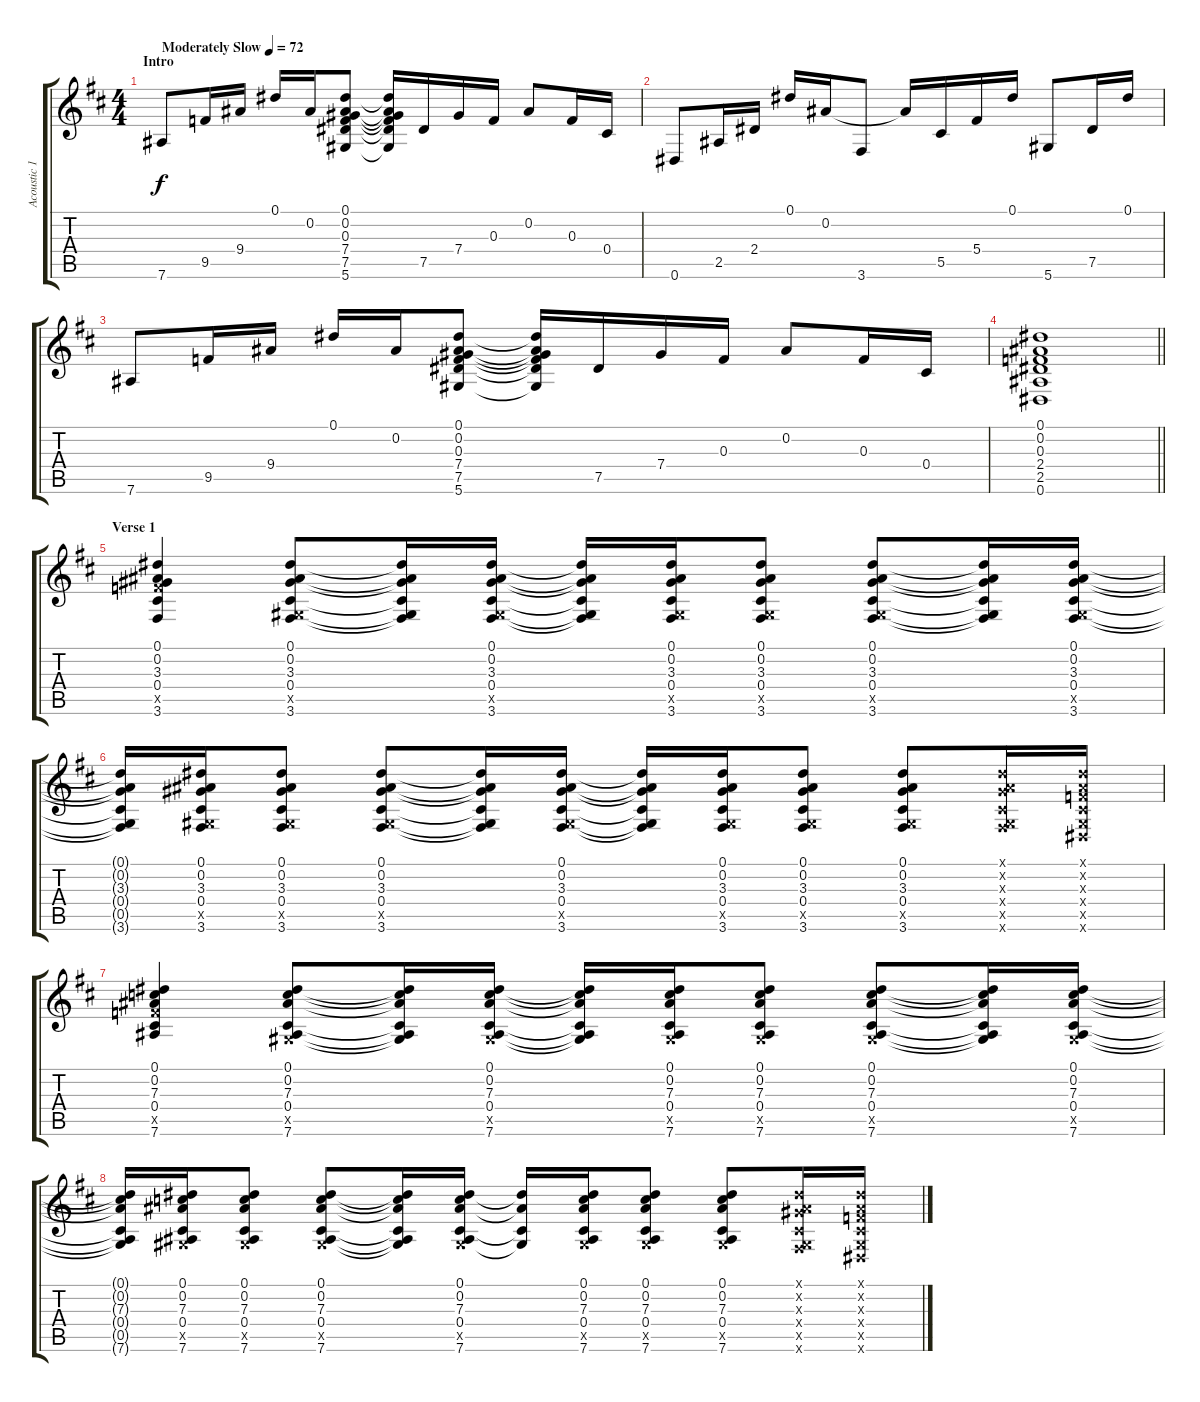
\track ("Acoustic 12 String" "Acoustic 1") {instrument acousticguitarsteel}
\staff {score tabs}
\tuning (Eb4 Bb3 F3 Db3 Ab2 Eb2) {hide}
\ts (4 4)
\section ("" "Intro")
\tempo (72 "Moderately Slow")
\clef g2
\ks d
7.6.8{dy f instrument acousticguitarsteel} 9.5.16 9.4.16 0.1.16 0.2.16 (0.1 0.2 0.3 7.4 7.5 5.6).8 (0.1{t} 0.2{t} 0.3{t} 7.4{t} 7.5{t} 5.6{t}).16 7.5.16 7.4.16 0.3.16 0.2.8 0.3.16 0.4.16 |
0.6.8 2.5.16 2.4.16 0.1.16 0.2.16 3.6.8 0.2{t}.16 5.5.16 5.4.16 0.1.16 5.6.8 7.5.16 0.1.16 |
7.6.8 9.5.16 9.4.16 0.1.16 0.2.16 (0.1 0.2 0.3 7.4 7.5 5.6).8 (0.1{t} 0.2{t} 0.3{t} 7.4{t} 7.5{t} 5.6{t}).16 7.5.16 7.4.16 0.3.16 0.2.8 0.3.16 0.4.16 |
\barLineRight lightlight
(0.1 0.2 0.3 2.4 2.5 0.6).1 |
\section ("" "Verse 1")
(0.1 0.2 3.3 0.4 9.5{x} 3.6).4 (0.1 0.2 3.3 0.4 0.5{x} 3.6).8 (0.1{t} 0.2{t} 3.3{t} 0.4{t} 0.5{t} 3.6{t}).16 (0.1 0.2 3.3 0.4 0.5{x} 3.6).16 (0.1{t} 0.2{t} 3.3{t} 0.4{t} 0.5{t} 3.6{t}).16 (0.1 0.2 3.3 0.4 0.5{x} 3.6).16 (0.1 0.2 3.3 0.4 0.5{x} 3.6).8 (0.1 0.2 3.3 0.4 0.5{x} 3.6).8 (0.1{t} 0.2{t} 3.3{t} 0.4{t} 0.5{t} 3.6{t}).16 (0.1 0.2 3.3 0.4 0.5{x} 3.6).16 |
(0.1{t} 0.2{t} 3.3{t} 0.4{t} 0.5{t} 3.6{t}).16 (0.1 0.2 3.3 0.4 0.5{x} 3.6).16 (0.1 0.2 3.3 0.4 0.5{x} 3.6).8 (0.1 0.2 3.3 0.4 0.5{x} 3.6).8 (0.1{t} 0.2{t} 3.3{t} 0.4{t} 0.5{t} 3.6{t}).16 (0.1 0.2 3.3 0.4 0.5{x} 3.6).16 (0.1{t} 0.2{t} 3.3{t} 0.4{t} 0.5{t} 3.6{t}).16 (0.1 0.2 3.3 0.4 0.5{x} 3.6).16 (0.1 0.2 3.3 0.4 0.5{x} 3.6).8 (0.1 0.2 3.3 0.4 0.5{x} 3.6).8 (0.1{x} 0.2{x} 3.3{x} 0.4{x} 0.5{x} 3.6{x}).16 (0.1{x} 0.2{x} 0.3{x} 0.4{x} 0.5{x} 0.6{x}).16 |
(0.1 0.2 7.3 0.4 9.5{x} 7.6).4 (0.1 0.2 7.3 0.4 0.5{x} 7.6).8 (0.1{t} 0.2{t} 7.3{t} 0.4{t} 0.5{t} 7.6{t}).16 (0.1 0.2 7.3 0.4 0.5{x} 7.6).16 (0.1{t} 0.2{t} 7.3{t} 0.4{t} 0.5{t} 7.6{t}).16 (0.1 0.2 7.3 0.4 0.5{x} 7.6).16 (0.1 0.2 7.3 0.4 0.5{x} 7.6).8 (0.1 0.2 7.3 0.4 0.5{x} 7.6).8 (0.1{t} 0.2{t} 7.3{t} 0.4{t} 0.5{t} 7.6{t}).16 (0.1 0.2 7.3 0.4 0.5{x} 7.6).16 |
(0.1{t} 0.2{t} 7.3{t} 0.4{t} 0.5{t} 7.6{t}).16 (0.1 0.2 7.3 0.4 0.5{x} 7.6).16 (0.1 0.2 7.3 0.4 0.5{x} 7.6).8 (0.1 0.2 7.3 0.4 0.5{x} 7.6).8 (0.1{t} 0.2{t} 7.3{t} 0.4{t} 0.5{t} 7.6{t}).16 (0.1 0.2 7.3 0.4 0.5{x} 7.6).16 (0.1{t} 0.2{t} 0.4{t} 0.5{t}).16 (0.1 0.2 7.3 0.4 0.5{x} 7.6).16 (0.1 0.2 7.3 0.4 0.5{x} 7.6).8 (0.1 0.2 7.3 0.4 0.5{x} 7.6).8 (0.1{x} 0.2{x} 3.3{x} 0.4{x} 0.5{x} 3.6{x}).16 (0.1{x} 0.2{x} 0.3{x} 0.4{x} 0.5{x} 0.6{x}).16
